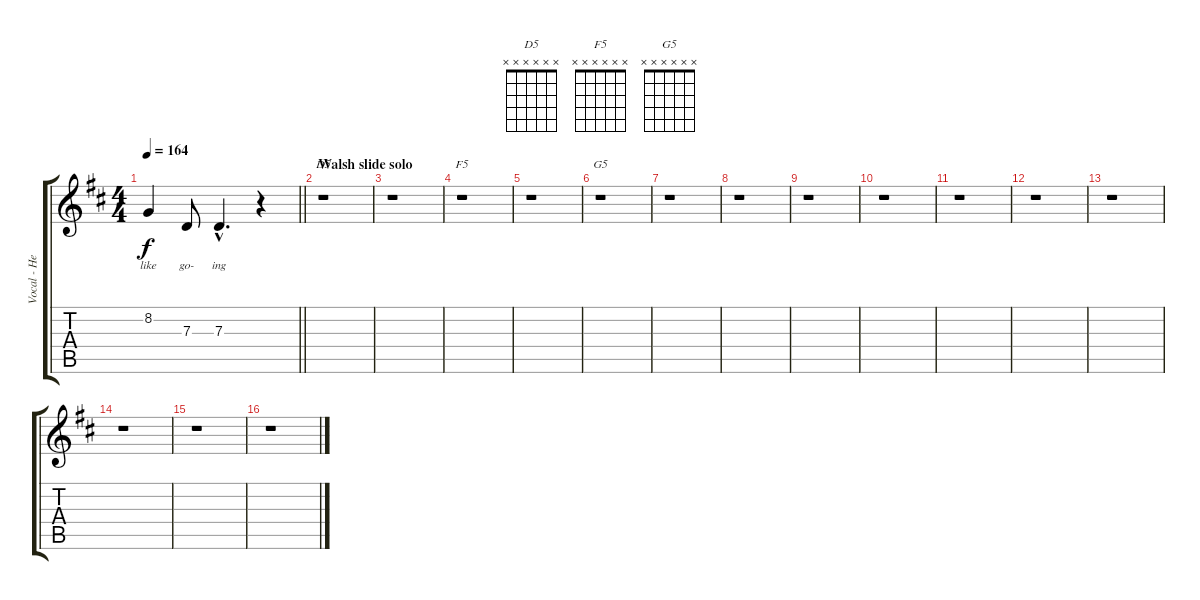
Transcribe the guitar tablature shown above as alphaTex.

\track ("Vocal - Henley + Frey + Schmit" "Vocal - He") {instrument lead2sawtooth}
\staff {score tabs}
\tuning (E4 B3 G3 D3 A2 E2) {hide}
\chord ("D5" x x x x x x)
\chord ("F5" x x x x x x)
\chord ("G5" x x x x x x)
\ts (4 4)
\tempo 164
\clef g2
\barLineRight lightlight
\ks d
8.2{t}.4{lyrics (0 "like") lyrics (1 "") lyrics (2 "") lyrics (3 "") lyrics (4 "") dy f} 7.3.8{lyrics (0 "go-") lyrics (1 "") lyrics (2 "") lyrics (3 "") lyrics (4 "")} 7.3{hac}.4{d lyrics (0 "ing") lyrics (1 "") lyrics (2 "") lyrics (3 "") lyrics (4 "")} r.4 |
\section ("" "Walsh slide solo")
r.1{ch "D5"} |
r.1 |
r.1{ch "F5"} |
r.1 |
r.1{ch "G5"} |
r.1 |
r.1 |
r.1 |
r.1 |
r.1 |
r.1 |
r.1 |
r.1 |
r.1 |
r.1
